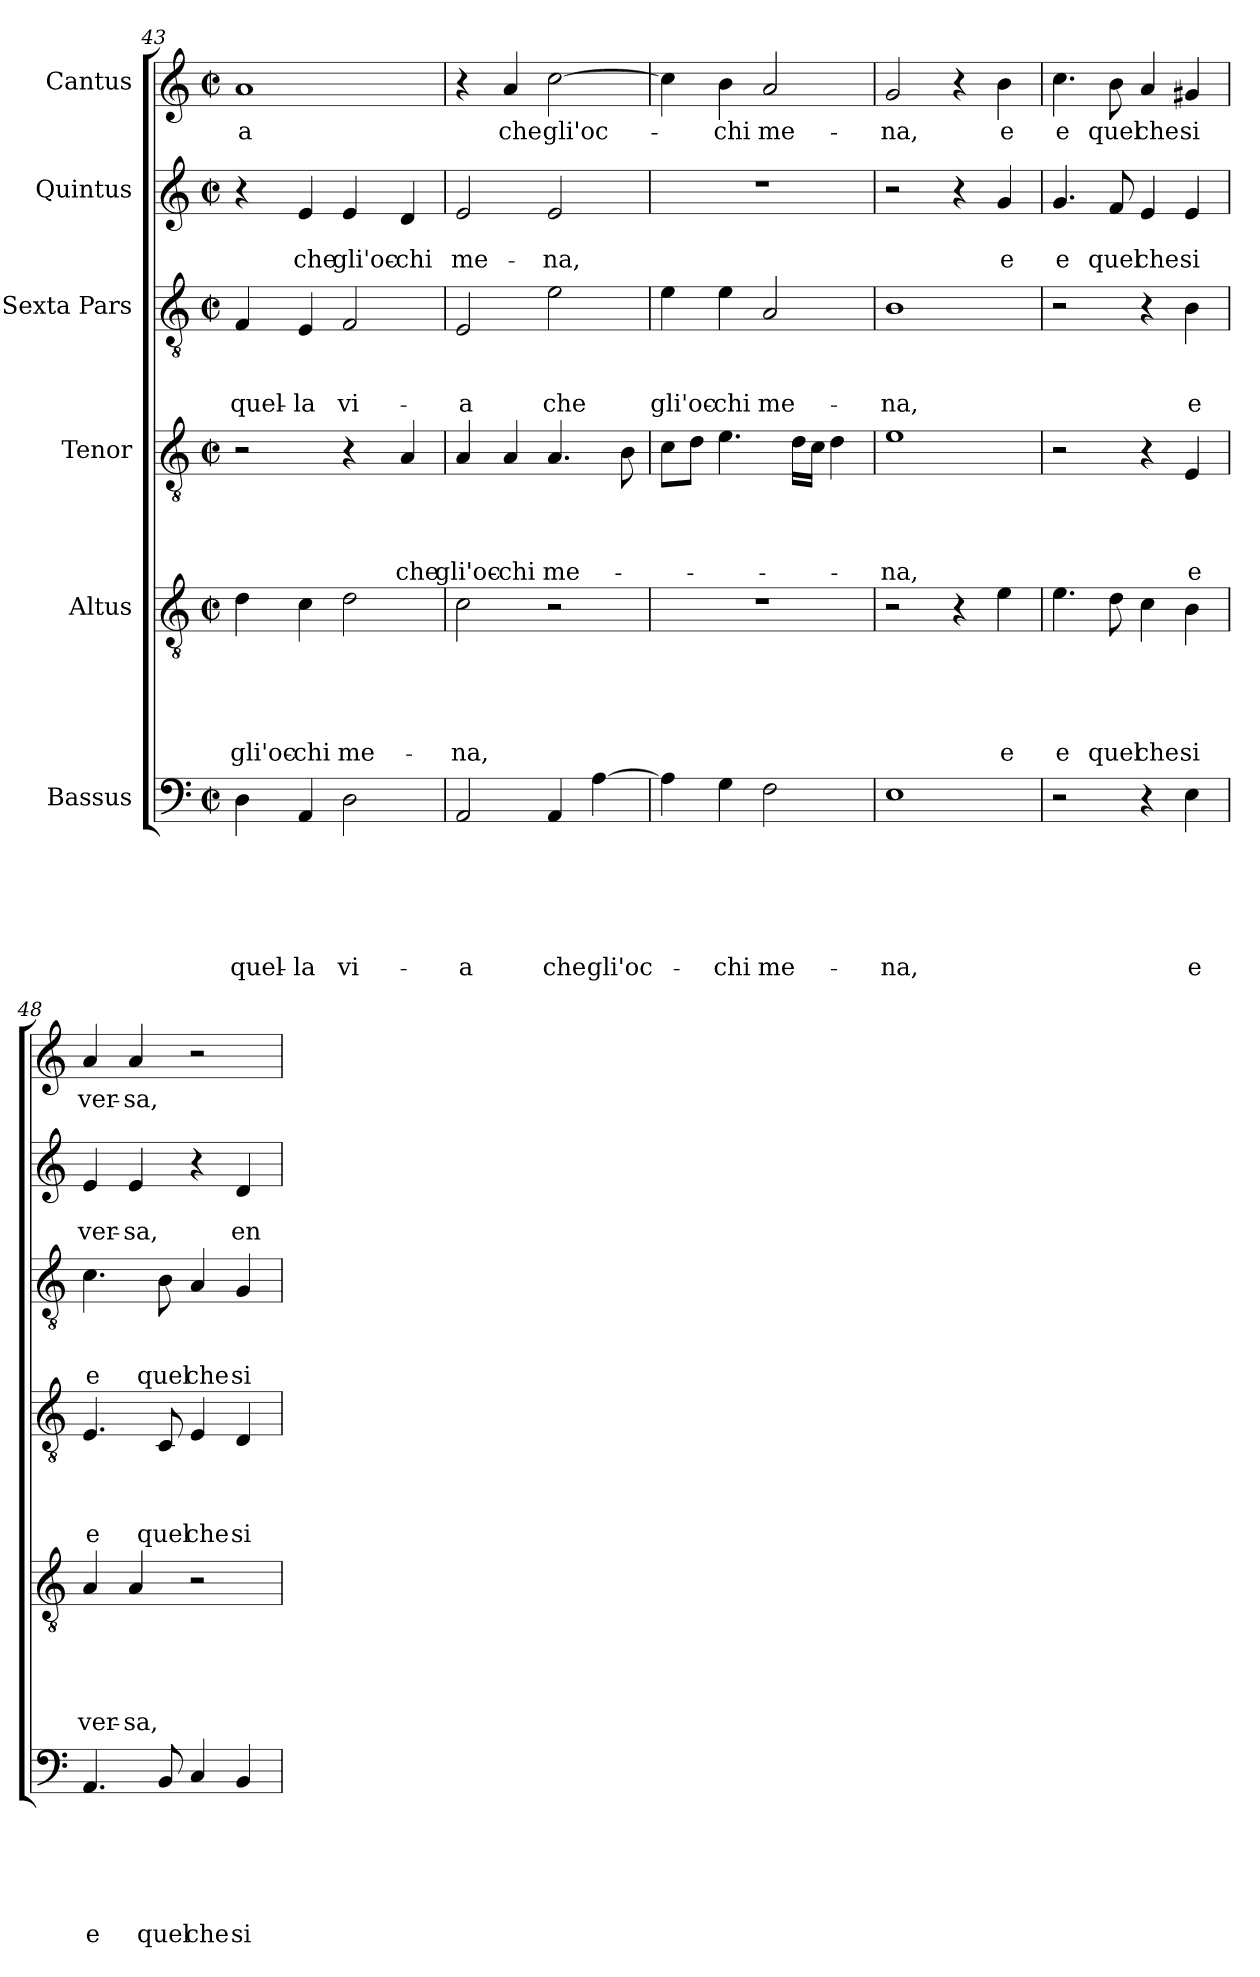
**kern	**text	**text	**text	**text	**text	**text	**kern	**text	**text	**text	**text	**text	**kern	**text	**text	**text	**text	**kern	**text	**text	**text	**kern	**text	**text	**kern	**text
*part6	*part6	*part6	*part6	*part6	*part6	*part6	*part5	*part5	*part5	*part5	*part5	*part5	*part4	*part4	*part4	*part4	*part4	*part3	*part3	*part3	*part3	*part2	*part2	*part2	*part1	*part1
*staff6	*staff6	*staff6	*staff6	*staff6	*staff6	*staff6	*staff5	*staff5	*staff5	*staff5	*staff5	*staff5	*staff4	*staff4	*staff4	*staff4	*staff4	*staff3	*staff3	*staff3	*staff3	*staff2	*staff2	*staff2	*staff1	*staff1
*I"Bassus	*	*	*	*	*	*	*I"Altus	*	*	*	*	*	*I"Tenor	*	*	*	*	*I"Sexta Pars	*	*	*	*I"Quintus	*	*	*I"Cantus	*
*clefF4	*	*	*	*	*	*	*clefGv2	*	*	*	*	*	*clefGv2	*	*	*	*	*clefGv2	*	*	*	*clefG2	*	*	*clefG2	*
*k[]	*	*	*	*	*	*	*k[]	*	*	*	*	*	*k[]	*	*	*	*	*k[]	*	*	*	*k[]	*	*	*k[]	*
*C:	*	*	*	*	*	*	*C:	*	*	*	*	*	*C:	*	*	*	*	*C:	*	*	*	*C:	*	*	*C:	*
*M2/2	*	*	*	*	*	*	*M2/2	*	*	*	*	*	*M2/2	*	*	*	*	*M2/2	*	*	*	*M2/2	*	*	*M2/2	*
*met(c|)	*	*	*	*	*	*	*met(c|)	*	*	*	*	*	*met(c|)	*	*	*	*	*met(c|)	*	*	*	*met(c|)	*	*	*met(c|)	*
=43	=43	=43	=43	=43	=43	=43	=43	=43	=43	=43	=43	=43	=43	=43	=43	=43	=43	=43	=43	=43	=43	=43	=43	=43	=43	=43
4D\	.	.	.	.	.	quel-	4d\	.	.	.	.	gli'oc-	2r	.	.	.	.	4F/	.	.	quel-	4r	.	.	1a	-a
4AA/	.	.	.	.	.	-la	4c\	.	.	.	.	-chi	.	.	.	.	.	4E/	.	.	-la	4e/	.	che	.	.
2D\	.	.	.	.	.	vi-	2d\	.	.	.	.	me-	4r	.	.	.	.	2F/	.	.	vi-	4e/	.	gli'oc-	.	.
.	.	.	.	.	.	.	.	.	.	.	.	.	4A/	.	.	.	che	.	.	.	.	4d/	.	-chi	.	.
=44	=44	=44	=44	=44	=44	=44	=44	=44	=44	=44	=44	=44	=44	=44	=44	=44	=44	=44	=44	=44	=44	=44	=44	=44	=44	=44
2AA/	.	.	.	.	.	-a	2c\	.	.	.	.	-na,	4A/	.	.	.	gli'oc-	2E/	.	.	-a	2e/	.	me-	4r	.
.	.	.	.	.	.	.	.	.	.	.	.	.	4A/	.	.	.	-chi	.	.	.	.	.	.	.	4a/	che
4AA/	.	.	.	.	.	che	2r	.	.	.	.	.	4.A/	.	.	.	me-	2e\	.	.	che	2e/	.	-na,	[2cc\	gli'oc-
[4A\	.	.	.	.	.	gli'oc-	.	.	.	.	.	.	.	.	.	.	.	.	.	.	.	.	.	.	.	.
.	.	.	.	.	.	.	.	.	.	.	.	.	8B\	.	.	.	.	.	.	.	.	.	.	.	.	.
=45	=45	=45	=45	=45	=45	=45	=45	=45	=45	=45	=45	=45	=45	=45	=45	=45	=45	=45	=45	=45	=45	=45	=45	=45	=45	=45
4A\]	.	.	.	.	.	.	1r	.	.	.	.	.	8c\L	.	.	.	.	4e\	.	.	gli'oc-	1r	.	.	4cc\]	.
.	.	.	.	.	.	.	.	.	.	.	.	.	8d\J	.	.	.	.	.	.	.	.	.	.	.	.	.
4G\	.	.	.	.	.	-chi	.	.	.	.	.	.	4.e\	.	.	.	.	4e\	.	.	-chi	.	.	.	4b\	-chi
2F\	.	.	.	.	.	me-	.	.	.	.	.	.	.	.	.	.	.	2A/	.	.	me-	.	.	.	2a/	me-
.	.	.	.	.	.	.	.	.	.	.	.	.	16d\LL	.	.	.	.	.	.	.	.	.	.	.	.	.
.	.	.	.	.	.	.	.	.	.	.	.	.	16c\JJ	.	.	.	.	.	.	.	.	.	.	.	.	.
.	.	.	.	.	.	.	.	.	.	.	.	.	4d\	.	.	.	.	.	.	.	.	.	.	.	.	.
=46	=46	=46	=46	=46	=46	=46	=46	=46	=46	=46	=46	=46	=46	=46	=46	=46	=46	=46	=46	=46	=46	=46	=46	=46	=46	=46
1E	.	.	.	.	.	-na,	2r	.	.	.	.	.	1e	.	.	.	-na,	1B	.	.	-na,	2r	.	.	2g/	-na,
.	.	.	.	.	.	.	4r	.	.	.	.	.	.	.	.	.	.	.	.	.	.	4r	.	.	4r	.
.	.	.	.	.	.	.	4e\	.	.	.	.	e	.	.	.	.	.	.	.	.	.	4g/	.	e	4b\	e
=47	=47	=47	=47	=47	=47	=47	=47	=47	=47	=47	=47	=47	=47	=47	=47	=47	=47	=47	=47	=47	=47	=47	=47	=47	=47	=47
2r	.	.	.	.	.	.	4.e\	.	.	.	.	e	2r	.	.	.	.	2r	.	.	.	4.g/	.	e	4.cc\	e
.	.	.	.	.	.	.	8d\	.	.	.	.	quel	.	.	.	.	.	.	.	.	.	8f/	.	quel	8b\	quel
4r	.	.	.	.	.	.	4c\	.	.	.	.	che	4r	.	.	.	.	4r	.	.	.	4e/	.	che	4a/	che
4E\	.	.	.	.	.	e	4B\	.	.	.	.	si	4E/	.	.	.	e	4B\	.	.	e	4e/	.	si	4g#/	si
!!LO:PB:g=z
=48	=48	=48	=48	=48	=48	=48	=48	=48	=48	=48	=48	=48	=48	=48	=48	=48	=48	=48	=48	=48	=48	=48	=48	=48	=48	=48
4.AA/	.	.	.	.	.	e	4A/	.	.	.	.	ver-	4.E/	.	.	.	e	4.c\	.	.	e	4e/	.	ver-	4a/	ver-
.	.	.	.	.	.	.	4A/	.	.	.	.	-sa,	.	.	.	.	.	.	.	.	.	4e/	.	-sa,	4a/	-sa,
8BB/	.	.	.	.	.	quel	.	.	.	.	.	.	8C/	.	.	.	quel	8B\	.	.	quel	.	.	.	.	.
4C/	.	.	.	.	.	che	2r	.	.	.	.	.	4E/	.	.	.	che	4A/	.	.	che	4r	.	.	2r	.
4BB/	.	.	.	.	.	si	.	.	.	.	.	.	4D/	.	.	.	si	4G/	.	.	si	4d/	.	en-	.	.
=	=	=	=	=	=	=	=	=	=	=	=	=	=	=	=	=	=	=	=	=	=	=	=	=	=	=
*-	*-	*-	*-	*-	*-	*-	*-	*-	*-	*-	*-	*-	*-	*-	*-	*-	*-	*-	*-	*-	*-	*-	*-	*-	*-	*-
